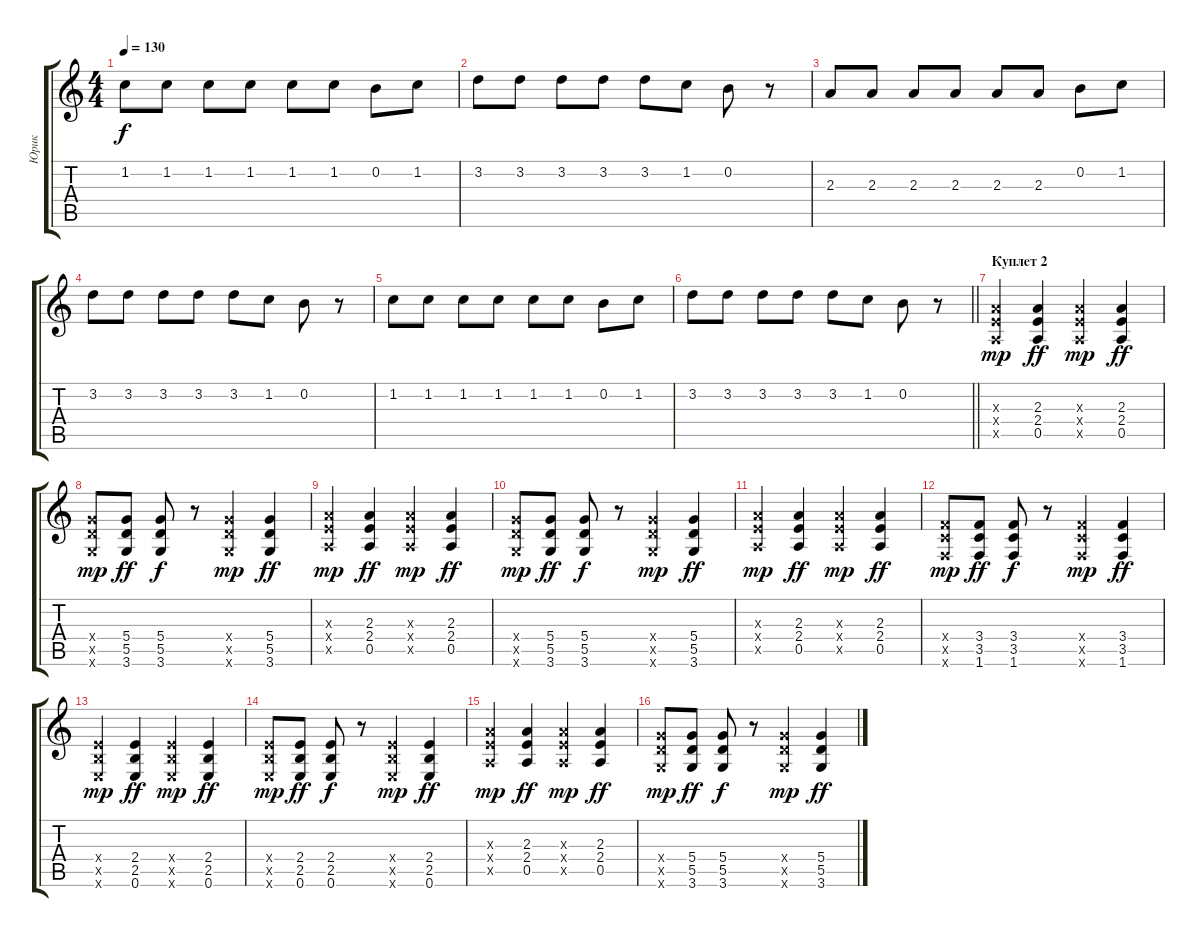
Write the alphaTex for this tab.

\track ("Юрик" "Юрик") {instrument overdrivenguitar}
\staff {score tabs}
\tuning (E4 B3 G3 D3 A2 E2) {hide}
\ts (4 4)
\tempo 130
\clef g2
\ks aminor
1.2.8{dy f} 1.2.8 1.2.8 1.2.8 1.2.8 1.2.8 0.2.8 1.2.8 |
3.2.8 3.2.8 3.2.8 3.2.8 3.2.8 1.2.8 0.2.8 r.8 |
2.3.8 2.3.8 2.3.8 2.3.8 2.3.8 2.3.8 0.2.8 1.2.8 |
3.2.8 3.2.8 3.2.8 3.2.8 3.2.8 1.2.8 0.2.8 r.8 |
1.2.8 1.2.8 1.2.8 1.2.8 1.2.8 1.2.8 0.2.8 1.2.8 |
\barLineRight lightlight
3.2.8 3.2.8 3.2.8 3.2.8 3.2.8 1.2.8 0.2.8 r.8 |
\section ("" "Куплет 2")
\ks c
(2.3{x} 2.4{x} 0.5{x}).4{dy mp} (2.3 2.4 0.5).4{dy ff} (2.3{x} 2.4{x} 0.5{x}).4{dy mp} (2.3 2.4 0.5).4{dy ff} |
(5.4{x} 5.5{x} 3.6{x}).8{dy mp} (5.4 5.5 3.6).8{dy ff} (5.4 5.5 3.6).8{dy f} r.8 (5.4{x} 5.5{x} 3.6{x}).4{dy mp} (5.4 5.5 3.6).4{dy ff} |
(2.3{x} 2.4{x} 0.5{x}).4{dy mp} (2.3 2.4 0.5).4{dy ff} (2.3{x} 2.4{x} 0.5{x}).4{dy mp} (2.3 2.4 0.5).4{dy ff} |
(5.4{x} 5.5{x} 3.6{x}).8{dy mp} (5.4 5.5 3.6).8{dy ff} (5.4 5.5 3.6).8{dy f} r.8 (5.4{x} 5.5{x} 3.6{x}).4{dy mp} (5.4 5.5 3.6).4{dy ff} |
(2.3{x} 2.4{x} 0.5{x}).4{dy mp} (2.3 2.4 0.5).4{dy ff} (2.3{x} 2.4{x} 0.5{x}).4{dy mp} (2.3 2.4 0.5).4{dy ff} |
(3.4{x} 3.5{x} 1.6{x}).8{dy mp} (3.4 3.5 1.6).8{dy ff} (3.4 3.5 1.6).8{dy f} r.8 (3.4{x} 3.5{x} 1.6{x}).4{dy mp} (3.4 3.5 1.6).4{dy ff} |
(2.4{x} 2.5{x} 0.6{x}).4{dy mp} (2.4 2.5 0.6).4{dy ff} (2.4{x} 2.5{x} 0.6{x}).4{dy mp} (2.4 2.5 0.6).4{dy ff} |
(2.4{x} 2.5{x} 0.6{x}).8{dy mp} (2.4 2.5 0.6).8{dy ff} (2.4 2.5 0.6).8{dy f} r.8 (2.4{x} 2.5{x} 0.6{x}).4{dy mp} (2.4 2.5 0.6).4{dy ff} |
(2.3{x} 2.4{x} 0.5{x}).4{dy mp} (2.3 2.4 0.5).4{dy ff} (2.3{x} 2.4{x} 0.5{x}).4{dy mp} (2.3 2.4 0.5).4{dy ff} |
(5.4{x} 5.5{x} 3.6{x}).8{dy mp} (5.4 5.5 3.6).8{dy ff} (5.4 5.5 3.6).8{dy f} r.8 (5.4{x} 5.5{x} 3.6{x}).4{dy mp} (5.4 5.5 3.6).4{dy ff}
